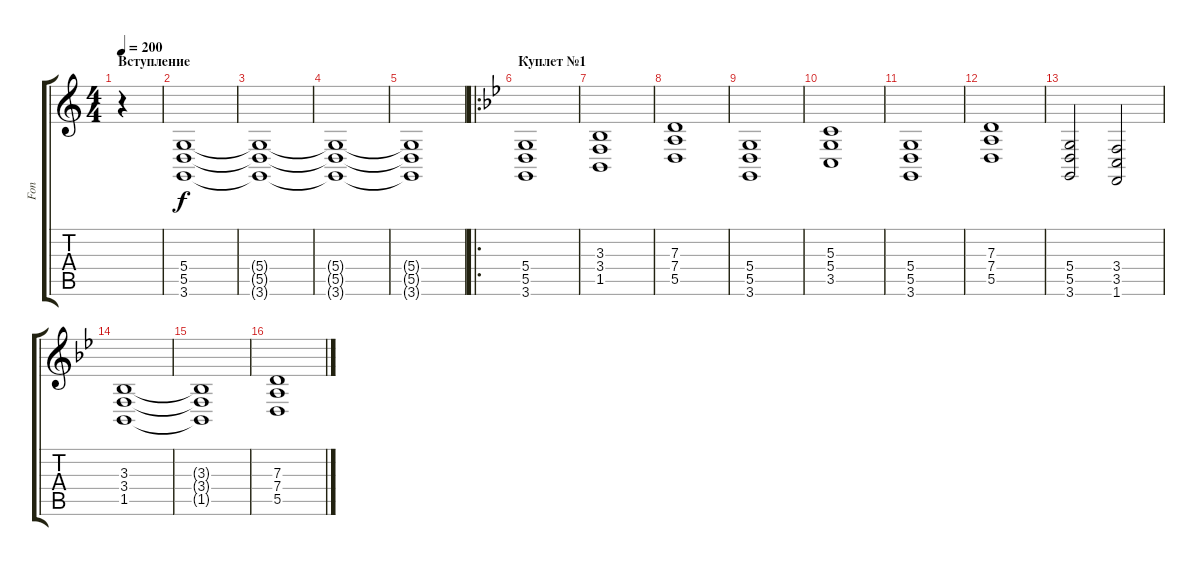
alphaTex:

\track ("Fon" "Fon") {instrument stringensemble1}
\staff {score tabs}
\tuning (E4 B3 G3 D3 A2 E2) {hide}
\ts (4 4)
\section ("" "Вступление")
\tempo 200
\clef g2
\ks c
r.4{dy f instrument stringensemble1} |
(5.4 5.5 3.6).1 |
(5.4{t} 5.5{t} 3.6{t}).1 |
(5.4{t} 5.5{t} 3.6{t}).1 |
(5.4{t} 5.5{t} 3.6{t}).1 |
\ro
\section ("" "Куплет №1")
\ks bb
(5.4 5.5 3.6).1 |
(3.3 3.4 1.5).1 |
(7.3 7.4 5.5).1 |
(5.4 5.5 3.6).1 |
(5.3 5.4 3.5).1 |
(5.4 5.5 3.6).1 |
(7.3 7.4 5.5).1 |
(5.4 5.5 3.6).2 (3.4 3.5 1.6).2 |
(3.3 3.4 1.5).1 |
(3.3{t} 3.4{t} 1.5{t}).1 |
(7.3 7.4 5.5).1
